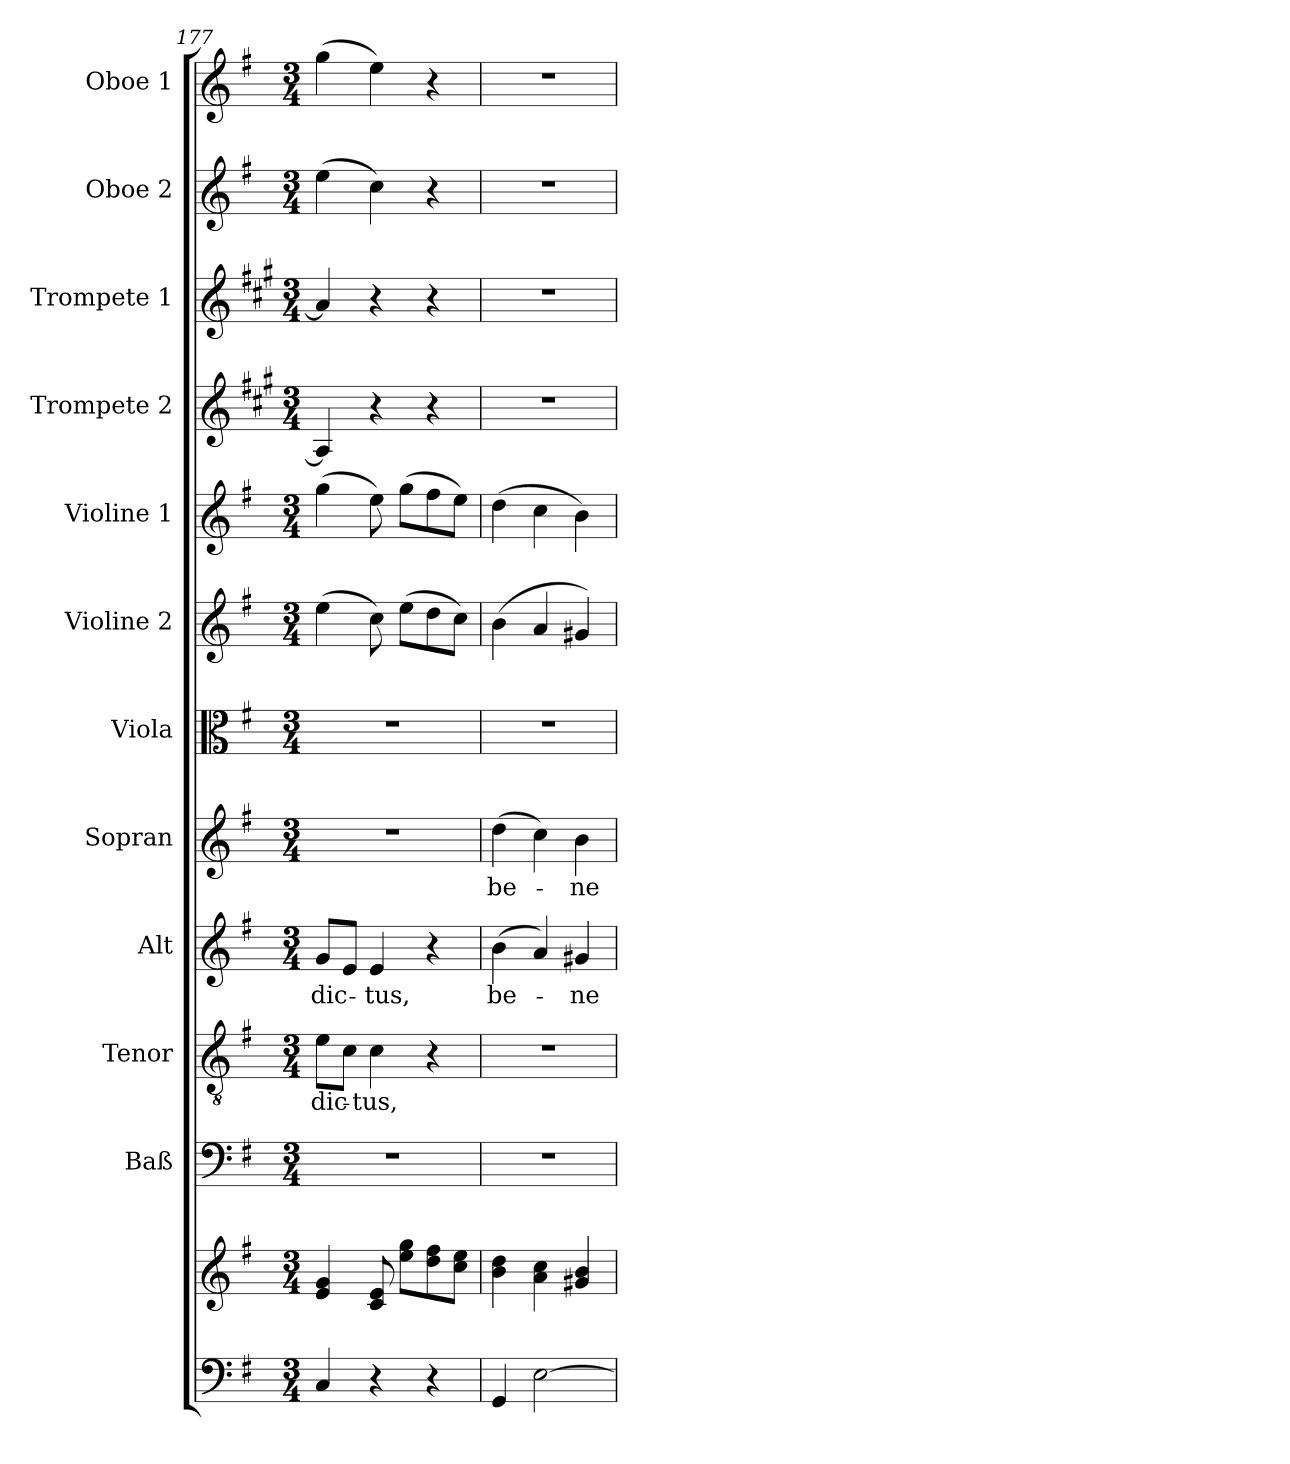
**kern	**kern	**kern	**kern	**text	**kern	**text	**kern	**text	**kern	**kern	**kern	**kern	**kern	**kern	**kern
*part12	*part12	*part11	*part10	*part10	*part9	*part9	*part8	*part8	*part7	*part6	*part5	*part4	*part3	*part2	*part1
*staff13	*staff12	*staff11	*staff10	*staff10	*staff9	*staff9	*staff8	*staff8	*staff7	*staff6	*staff5	*staff4	*staff3	*staff2	*staff1
*	*	*I"Baß	*I"Tenor	*	*I"Alt	*	*I"Sopran	*	*I"Viola	*I"Violine 2	*I"Violine 1	*I"Trompete 2	*I"Trompete 1	*I"Oboe 2	*I"Oboe 1
*	*	*I'Baß	*I'Ten	*	*I'Alt	*	*I'Sop	*	*I'Vla.	*I'Vln. 2	*I'Vln. 1	*I'Trp. 2	*I'Trp. 1	*I'Ob. 2	*I'Ob. 1
*clefF4	*clefG2	*clefF4	*clefGv2	*	*clefG2	*	*clefG2	*	*clefC3	*clefG2	*clefG2	*clefG2	*clefG2	*clefG2	*clefG2
*	*	*	*	*	*	*	*	*	*	*	*	*ITrd1c2	*ITrd1c2	*	*
*k[f#]	*k[f#]	*k[f#]	*k[f#]	*	*k[f#]	*	*k[f#]	*	*k[f#]	*k[f#]	*k[f#]	*k[f#]	*k[f#]	*k[f#]	*k[f#]
*G:	*G:	*G:	*G:	*	*G:	*	*G:	*	*G:	*G:	*G:	*G:	*G:	*G:	*G:
*M3/4	*M3/4	*M3/4	*M3/4	*	*M3/4	*	*M3/4	*	*M3/4	*M3/4	*M3/4	*M3/4	*M3/4	*M3/4	*M3/4
=177	=177	=177	=177	=177	=177	=177	=177	=177	=177	=177	=177	=177	=177	=177	=177
!	!	!	!	!LO:LY:b	!	!LO:LY:b	!	!	!	!	!	!	!	!	!
4C/	4e/ 4g/	2.r	8e\L	-dic-	8g/L	-dic-	2.r	.	2.r	(>4ee\	(>4gg\	4G/]	4g/]	(>4ee\	(>4gg\
.	.	.	8c\J	.	8e/J	.	.	.	.	.	.	.	.	.	.
!	!	!	!	!LO:LY:b	!	!LO:LY:b	!	!	!	!	!	!	!	!	!
4r	8c/ 8e/	.	4c\	-tus,	4e/	-tus,	.	.	.	8cc\)	8ee\)	4r	4r	4cc\)	4ee\)
.	8ee\ 8gg\L	.	.	.	.	.	.	.	.	(>8ee\L	(>8gg\L	.	.	.	.
4r	8dd\ 8ff#\	.	4r	.	4r	.	.	.	.	8dd\	8ff#\	4r	4r	4r	4r
.	8cc\ 8ee\J	.	.	.	.	.	.	.	.	8cc\J)	8ee\J)	.	.	.	.
=178	=178	=178	=178	=178	=178	=178	=178	=178	=178	=178	=178	=178	=178	=178	=178
!	!	!	!	!	!	!LO:LY:b	!	!LO:LY:b	!	!	!	!	!	!	!
4GG/	4b\ 4dd\	2.r	2.r	.	(>4b\	be-	(>4dd\	be-	2.r	(<4b\	(>4dd\	2.r	2.r	2.r	2.r
[2E\	4a\ 4cc\	.	.	.	4a/)	.	4cc\)	.	.	4a/	4cc\	.	.	.	.
!	!	!	!	!	!	!LO:LY:b	!	!LO:LY:b	!	!	!	!	!	!	!
.	4g#X/ 4b/	.	.	.	4g#X/	-ne-	4b\	-ne-	.	4g#X/)	4b\)	.	.	.	.
=	=	=	=	=	=	=	=	=	=	=	=	=	=	=	=
*-	*-	*-	*-	*-	*-	*-	*-	*-	*-	*-	*-	*-	*-	*-	*-
